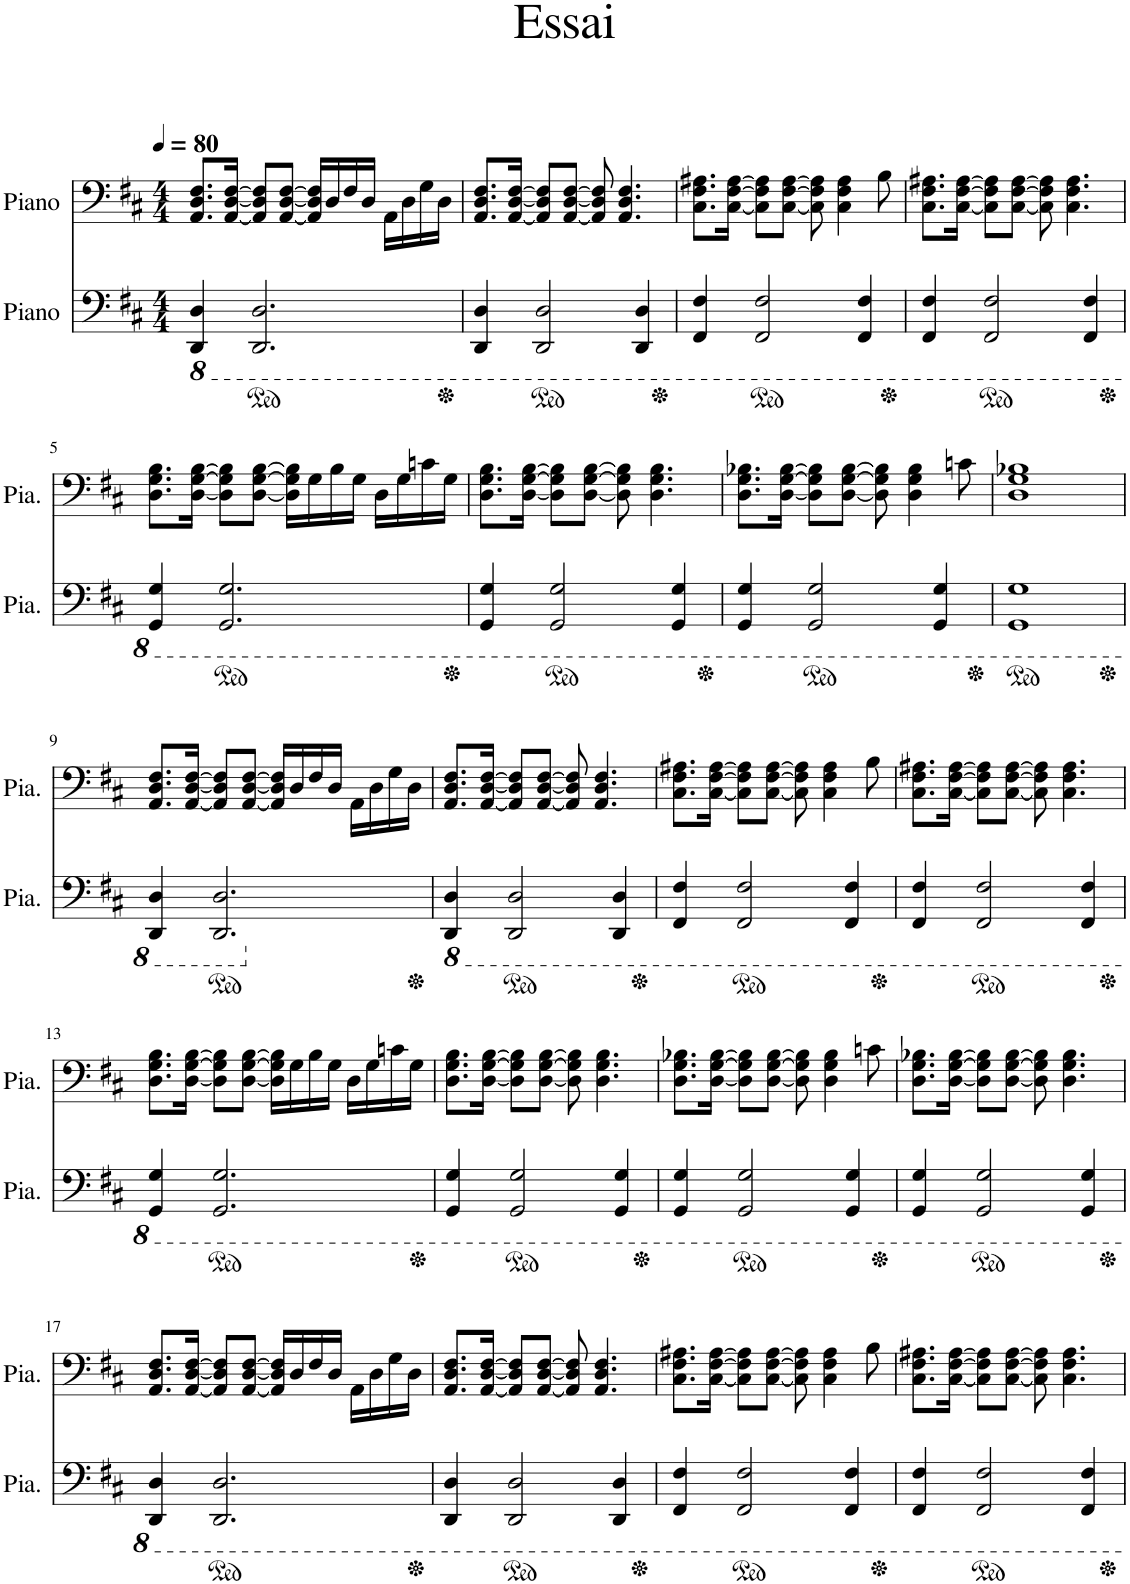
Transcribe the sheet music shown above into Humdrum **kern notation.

**kern	**kern
*part2	*part1
*staff2	*staff1
*I"Piano	*I"Piano
*I'Pia.	*I'Pia.
*clefF4	*clefF4
*k[f#c#]	*k[f#c#]
*M4/4	*M4/4
*MM80	*MM80
*8ba	*
=1	=1
4DDD/ 4DD/	8.AA/ 8.D/ 8.F#/L
.	[16AA/ [16D/ [16F#/Jk
*ped	*
2.DDD/ 2.DD/	8AA/] 8D/] 8F#/]L
.	[8AA/ [8D/ [8F#/J
.	16AA/] 16D/] 16F#/]LL
.	16D/
.	16F#/
.	16D/JJ
.	16AA\LL
.	16D\
.	16G\
.	16D\JJ
=2	=2
*Xped	*
4DDD/ 4DD/	8.AA/ 8.D/ 8.F#/L
.	[16AA/ [16D/ [16F#/Jk
*ped	*
2DDD/ 2DD/	8AA/] 8D/] 8F#/]L
.	[8AA/ [8D/ [8F#/J
.	8AA/] 8D/] 8F#/]
.	4.AA/ 4.D/ 4.F#/
4DDD/ 4DD/	.
=3	=3
*Xped	*
4FFF#/ 4FF#/	8.C#\ 8.F#\ 8.A#X\L
.	[16C#\ [16F#\ [16A#\Jk
*ped	*
2FFF#/ 2FF#/	8C#\] 8F#\] 8A#\]L
.	[8C#\ [8F#\ [8A#\J
.	8C#\] 8F#\] 8A#\]
.	4C#\ 4F#\ 4A#\
4FFF#/ 4FF#/	.
.	8B\
=4	=4
*Xped	*
4FFF#/ 4FF#/	8.C#\ 8.F#\ 8.A#X\L
.	[16C#\ [16F#\ [16A#\Jk
*ped	*
2FFF#/ 2FF#/	8C#\] 8F#\] 8A#\]L
.	[8C#\ [8F#\ [8A#\J
.	8C#\] 8F#\] 8A#\]
.	4.C#\ 4.F#\ 4.A#\
4FFF#/ 4FF#/	.
!!LO:LB:g=z
=5	=5
*Xped	*
4GGG/ 4GG/	8.D\ 8.G\ 8.B\L
.	[16D\ [16G\ [16B\Jk
*ped	*
2.GGG/ 2.GG/	8D\] 8G\] 8B\]L
.	[8D\ [8G\ [8B\J
.	16D\] 16G\] 16B\]LL
.	16G\
.	16B\
.	16G\JJ
.	16D\LL
.	16G\
.	16cn\
.	16G\JJ
=6	=6
*Xped	*
4GGG/ 4GG/	8.D\ 8.G\ 8.B\L
.	[16D\ [16G\ [16B\Jk
*ped	*
2GGG/ 2GG/	8D\] 8G\] 8B\]L
.	[8D\ [8G\ [8B\J
.	8D\] 8G\] 8B\]
.	4.D\ 4.G\ 4.B\
4GGG/ 4GG/	.
=7	=7
*Xped	*
4GGG/ 4GG/	8.D\ 8.G\ 8.B-X\L
.	[16D\ [16G\ [16B-\Jk
*ped	*
2GGG/ 2GG/	8D\] 8G\] 8B-\]L
.	[8D\ [8G\ [8B-\J
.	8D\] 8G\] 8B-\]
.	4D\ 4G\ 4B-\
4GGG/ 4GG/	.
.	8cn\
=8	=8
*Xped	*
*ped	*
1GGG 1GG	1D 1G 1B-X
!!LO:LB:g=z
=9	=9
*Xped	*
4DDD/ 4DD/	8.AA/ 8.D/ 8.F#/L
.	[16AA/ [16D/ [16F#/Jk
*ped	*
2.DDD/ 2.DD/	8AA/] 8D/] 8F#/]L
.	[8AA/ [8D/ [8F#/J
.	16AA/] 16D/] 16F#/]LL
.	16D/
.	16F#/
.	16D/JJ
.	16AA\LL
.	16D\
.	16G\
.	16D\JJ
=10	=10
*X8ba	*
*Xped	*
4DDD/ 4DD/	8.AA/ 8.D/ 8.F#/L
.	[16AA/ [16D/ [16F#/Jk
*ped	*
2DDD/ 2DD/	8AA/] 8D/] 8F#/]L
.	[8AA/ [8D/ [8F#/J
.	8AA/] 8D/] 8F#/]
.	4.AA/ 4.D/ 4.F#/
4DDD/ 4DD/	.
=11	=11
*Xped	*
4FFF#/ 4FF#/	8.C#\ 8.F#\ 8.A#X\L
.	[16C#\ [16F#\ [16A#\Jk
*ped	*
2FFF#/ 2FF#/	8C#\] 8F#\] 8A#\]L
.	[8C#\ [8F#\ [8A#\J
.	8C#\] 8F#\] 8A#\]
.	4C#\ 4F#\ 4A#\
4FFF#/ 4FF#/	.
.	8B\
=12	=12
*Xped	*
4FFF#/ 4FF#/	8.C#\ 8.F#\ 8.A#X\L
.	[16C#\ [16F#\ [16A#\Jk
*ped	*
2FFF#/ 2FF#/	8C#\] 8F#\] 8A#\]L
.	[8C#\ [8F#\ [8A#\J
.	8C#\] 8F#\] 8A#\]
.	4.C#\ 4.F#\ 4.A#\
4FFF#/ 4FF#/	.
!!LO:LB:g=z
=13	=13
*Xped	*
4GGG/ 4GG/	8.D\ 8.G\ 8.B\L
.	[16D\ [16G\ [16B\Jk
*ped	*
2.GGG/ 2.GG/	8D\] 8G\] 8B\]L
.	[8D\ [8G\ [8B\J
.	16D\] 16G\] 16B\]LL
.	16G\
.	16B\
.	16G\JJ
.	16D\LL
.	16G\
.	16cn\
.	16G\JJ
=14	=14
*Xped	*
4GGG/ 4GG/	8.D\ 8.G\ 8.B\L
.	[16D\ [16G\ [16B\Jk
*ped	*
2GGG/ 2GG/	8D\] 8G\] 8B\]L
.	[8D\ [8G\ [8B\J
.	8D\] 8G\] 8B\]
.	4.D\ 4.G\ 4.B\
4GGG/ 4GG/	.
=15	=15
*Xped	*
4GGG/ 4GG/	8.D\ 8.G\ 8.B-X\L
.	[16D\ [16G\ [16B-\Jk
*ped	*
2GGG/ 2GG/	8D\] 8G\] 8B-\]L
.	[8D\ [8G\ [8B-\J
.	8D\] 8G\] 8B-\]
.	4D\ 4G\ 4B-\
4GGG/ 4GG/	.
.	8cn\
=16	=16
*Xped	*
4GGG/ 4GG/	8.D\ 8.G\ 8.B-X\L
.	[16D\ [16G\ [16B-\Jk
*ped	*
2GGG/ 2GG/	8D\] 8G\] 8B-\]L
.	[8D\ [8G\ [8B-\J
.	8D\] 8G\] 8B-\]
.	4.D\ 4.G\ 4.B-\
4GGG/ 4GG/	.
!!LO:LB:g=z
=17	=17
*Xped	*
4DDD/ 4DD/	8.AA/ 8.D/ 8.F#/L
.	[16AA/ [16D/ [16F#/Jk
*ped	*
2.DDD/ 2.DD/	8AA/] 8D/] 8F#/]L
.	[8AA/ [8D/ [8F#/J
.	16AA/] 16D/] 16F#/]LL
.	16D/
.	16F#/
.	16D/JJ
.	16AA\LL
.	16D\
.	16G\
.	16D\JJ
=18	=18
*Xped	*
4DDD/ 4DD/	8.AA/ 8.D/ 8.F#/L
.	[16AA/ [16D/ [16F#/Jk
*ped	*
2DDD/ 2DD/	8AA/] 8D/] 8F#/]L
.	[8AA/ [8D/ [8F#/J
.	8AA/] 8D/] 8F#/]
.	4.AA/ 4.D/ 4.F#/
4DDD/ 4DD/	.
=19	=19
*Xped	*
4FFF#/ 4FF#/	8.C#\ 8.F#\ 8.A#X\L
.	[16C#\ [16F#\ [16A#\Jk
*ped	*
2FFF#/ 2FF#/	8C#\] 8F#\] 8A#\]L
.	[8C#\ [8F#\ [8A#\J
.	8C#\] 8F#\] 8A#\]
.	4C#\ 4F#\ 4A#\
4FFF#/ 4FF#/	.
.	8B\
=20	=20
*Xped	*
4FFF#/ 4FF#/	8.C#\ 8.F#\ 8.A#X\L
.	[16C#\ [16F#\ [16A#\Jk
*ped	*
2FFF#/ 2FF#/	8C#\] 8F#\] 8A#\]L
.	[8C#\ [8F#\ [8A#\J
.	8C#\] 8F#\] 8A#\]
.	4.C#\ 4.F#\ 4.A#\
4FFF#/ 4FF#/	.
*Xped	*
=	=
*-	*-
